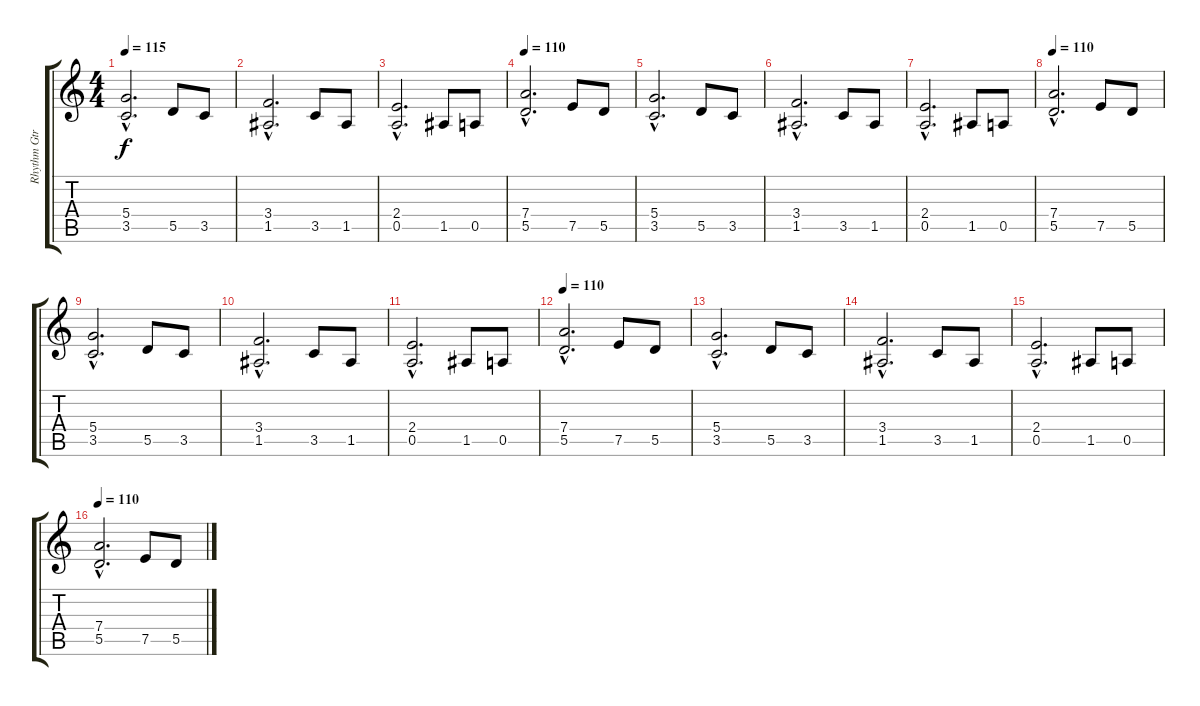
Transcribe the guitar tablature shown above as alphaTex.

\track ("Rhythm Gtr." "Rhythm Gtr") {instrument distortionguitar}
\staff {score tabs}
\tuning (E4 B3 G3 D3 A2 E2) {hide}
\ts (4 4)
\tempo 115
\clef g2
\ks c
(5.4{hac} 3.5{hac}).2{d dy f} 5.5.8 3.5.8 |
(3.4{hac} 1.5{hac}).2{d} 3.5.8 1.5.8 |
(2.4{hac} 0.5{hac}).2{d} 1.5.8 0.5.8 |
\tempo 110
(7.4{hac} 5.5{hac}).2{d} 7.5.8 5.5.8 |
(5.4{hac} 3.5{hac}).2{d} 5.5.8 3.5.8 |
(3.4{hac} 1.5{hac}).2{d} 3.5.8 1.5.8 |
(2.4{hac} 0.5{hac}).2{d} 1.5.8 0.5.8 |
\tempo 110
(7.4{hac} 5.5{hac}).2{d} 7.5.8 5.5.8 |
(5.4{hac} 3.5{hac}).2{d} 5.5.8 3.5.8 |
(3.4{hac} 1.5{hac}).2{d} 3.5.8 1.5.8 |
(2.4{hac} 0.5{hac}).2{d} 1.5.8 0.5.8 |
\tempo 110
(7.4{hac} 5.5{hac}).2{d} 7.5.8 5.5.8 |
(5.4{hac} 3.5{hac}).2{d} 5.5.8 3.5.8 |
(3.4{hac} 1.5{hac}).2{d} 3.5.8 1.5.8 |
(2.4{hac} 0.5{hac}).2{d} 1.5.8 0.5.8 |
\tempo 110
(7.4{hac} 5.5{hac}).2{d} 7.5.8 5.5.8
